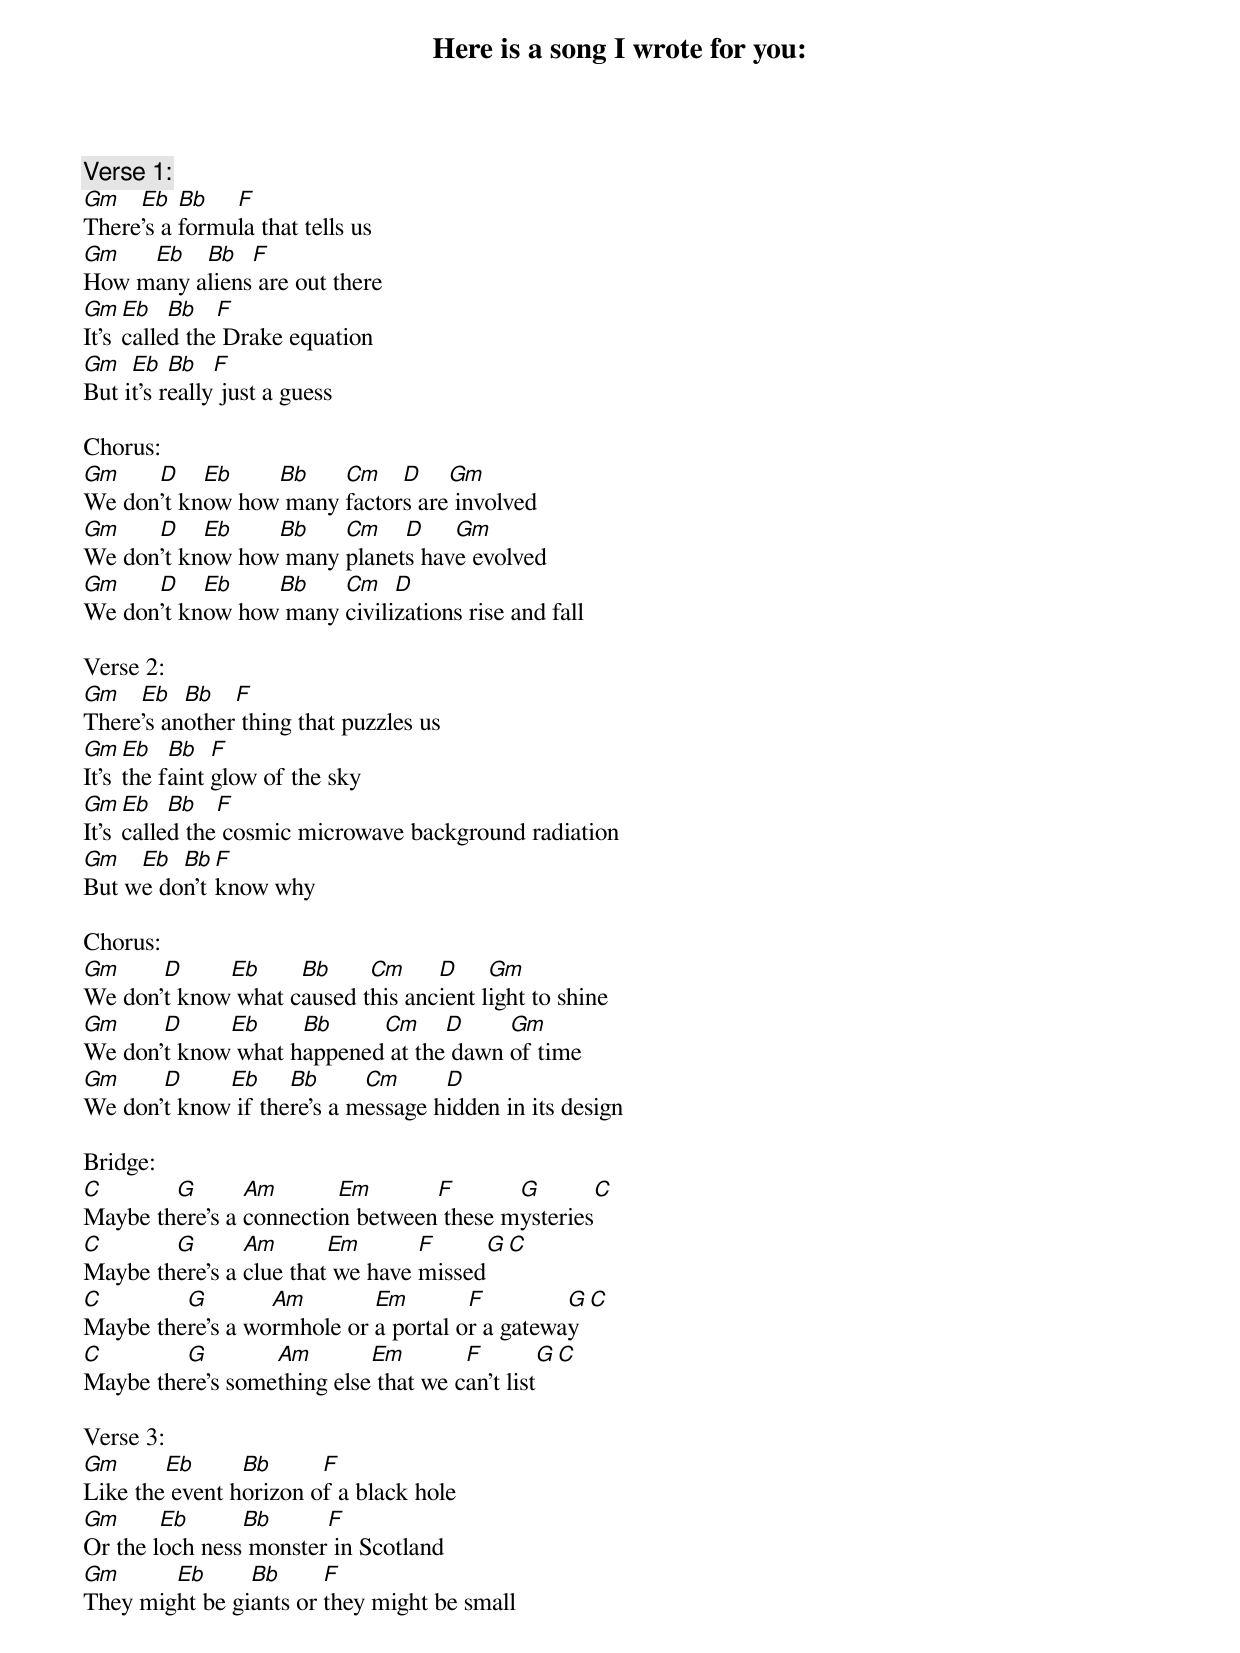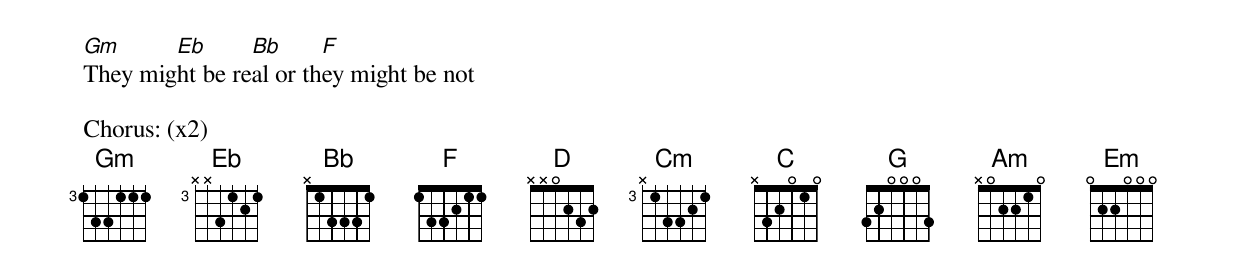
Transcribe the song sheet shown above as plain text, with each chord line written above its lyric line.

Here is a song I wrote for you:

Verse 1:
Gm   Eb   Bb   F
There's a formula that tells us
Gm   Eb   Bb   F
How many aliens are out there
Gm   Eb   Bb   F
It's called the Drake equation
Gm   Eb   Bb   F
But it's really just a guess

Chorus:
Gm    D    Eb    Bb    Cm    D    Gm
We don't know how many factors are involved
Gm    D    Eb    Bb    Cm    D    Gm
We don't know how many planets have evolved
Gm    D    Eb    Bb    Cm    D
We don't know how many civilizations rise and fall

Verse 2:
Gm   Eb   Bb   F
There's another thing that puzzles us
Gm   Eb   Bb   F
It's the faint glow of the sky
Gm   Eb   Bb   F
It's called the cosmic microwave background radiation
Gm   Eb  Bb  F
But we don't know why

Chorus:
Gm     D     Eb     Bb     Cm     D     Gm
We don't know what caused this ancient light to shine
Gm     D     Eb     Bb     Cm     D     Gm
We don't know what happened at the dawn of time
Gm     D     Eb     Bb      Cm      D
We don't know if there's a message hidden in its design

Bridge:
C       G       Am       Em       F       G       C
Maybe there's a connection between these mysteries
C       G       Am       Em       F       G       C
Maybe there's a clue that we have missed
C        G        Am        Em        F         G         C
Maybe there's a wormhole or a portal or a gateway
C        G        Am        Em        F         G         C
Maybe there's something else that we can't list

Verse 3:
Gm      Eb      Bb      F
Like the event horizon of a black hole
Gm      Eb      Bb      F
Or the loch ness monster in Scotland
Gm      Eb      Bb      F
They might be giants or they might be small
Gm      Eb      Bb      F
They might be real or they might be not

Chorus: (x2)
